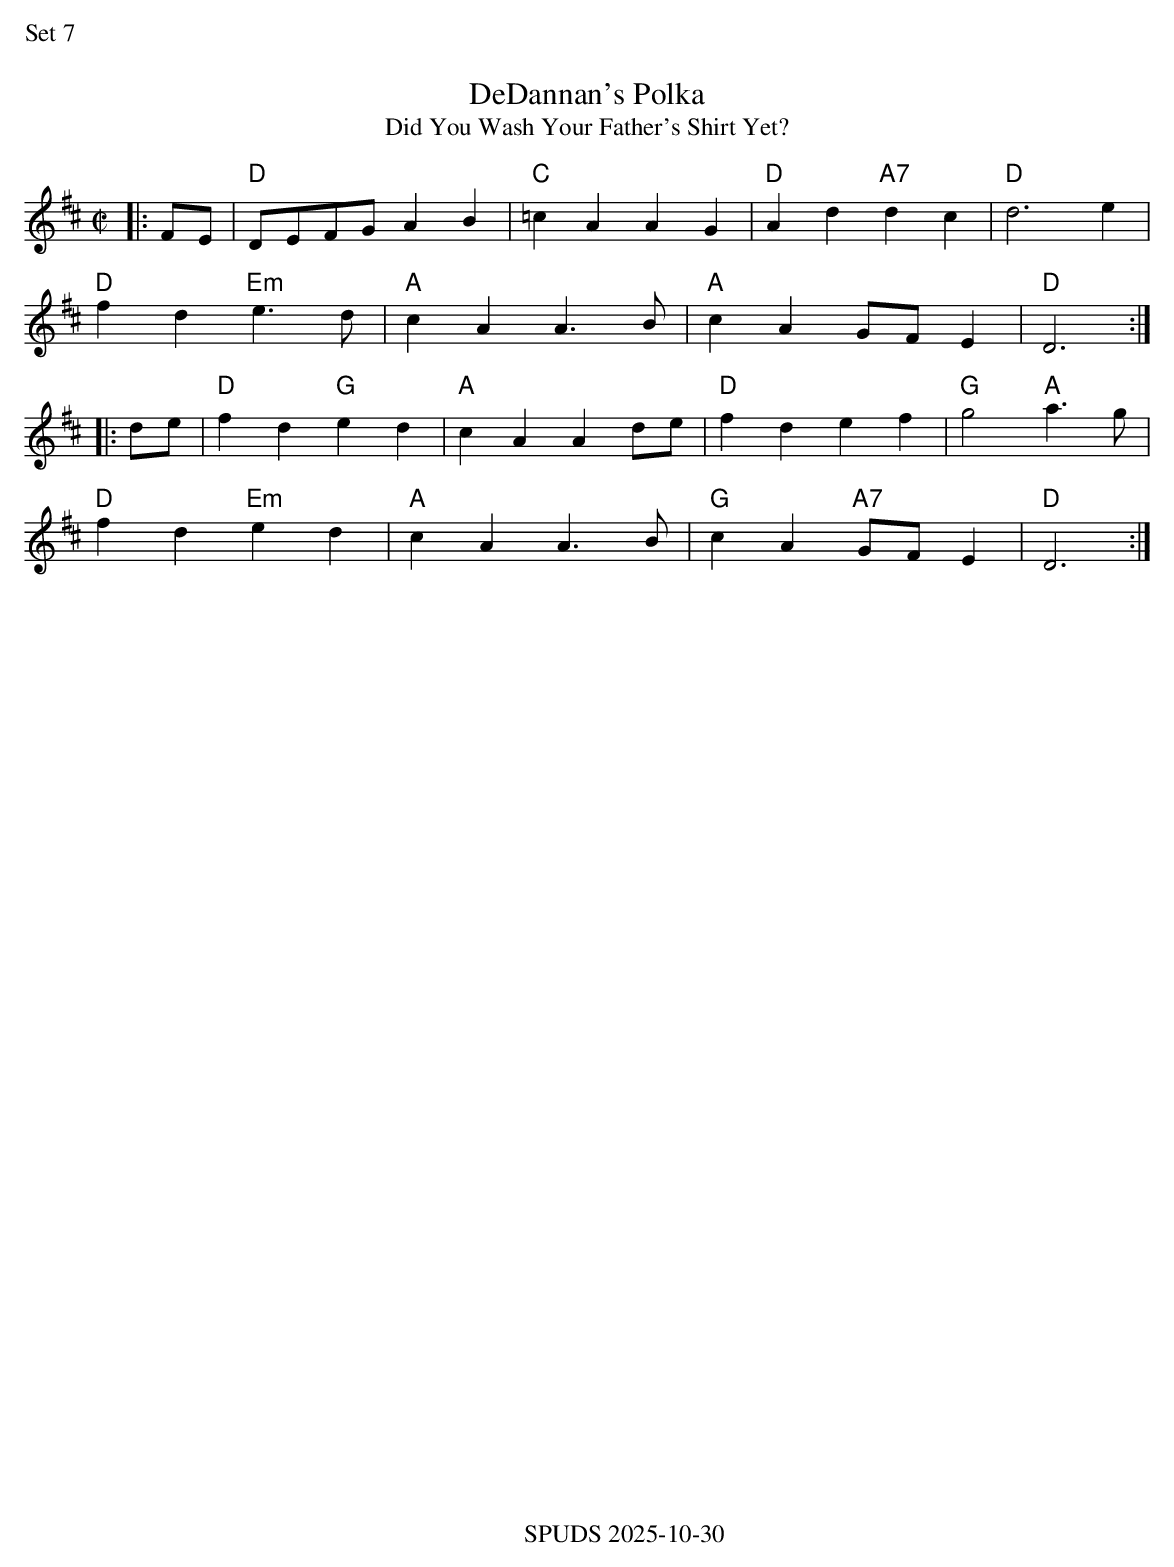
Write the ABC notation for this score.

X:1
%%text Set 7
T:DeDannan's Polka
T:Did You Wash Your Father's Shirt Yet?
M:C|
K:D
|:FE|"D"DEFG A2B2|"C"=c2A2 A2 G2|"D"A2 d2 "A7" d2c2|"D"d6e2|
"D"f2d2"Em"e3d|"A"c2A2A3B|"A"c2A2GFE2|"D"D6:|
|:de|"D"f2d2"G"e2d2|"A"c2A2A2de|"D"f2d2e2f2|"G"g4"A"a3g|
"D"f2d2"Em"e2d2|"A"c2A2A3B|"G"c2A2"A7"GFE2|"D"D6:|
